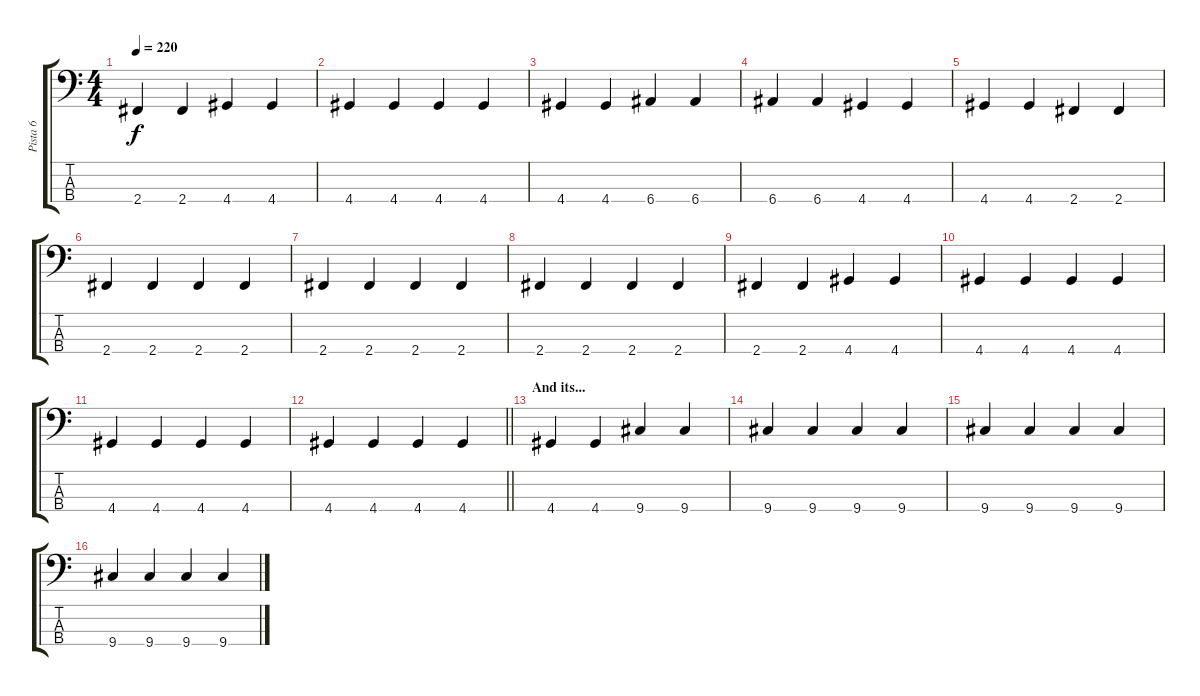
\track ("Pista 6" "Pista 6") {instrument electricbassfinger}
\staff {score tabs}
\tuning (G2 D2 A1 E1) {hide}
\ts (4 4)
\tempo 220
\clef f4
\ks c
2.4.4{dy f} 2.4.4 4.4.4 4.4.4 |
4.4.4 4.4.4 4.4.4 4.4.4 |
4.4.4 4.4.4 6.4.4 6.4.4 |
6.4.4 6.4.4 4.4.4 4.4.4 |
4.4.4 4.4.4 2.4.4 2.4.4 |
2.4.4 2.4.4 2.4.4 2.4.4 |
2.4.4 2.4.4 2.4.4 2.4.4 |
2.4.4 2.4.4 2.4.4 2.4.4 |
2.4.4 2.4.4 4.4.4 4.4.4 |
4.4.4 4.4.4 4.4.4 4.4.4 |
4.4.4 4.4.4 4.4.4 4.4.4 |
\barLineRight lightlight
4.4.4 4.4.4 4.4.4 4.4.4 |
\section ("" "And its...")
4.4.4 4.4.4 9.4.4 9.4.4 |
9.4.4 9.4.4 9.4.4 9.4.4 |
9.4.4 9.4.4 9.4.4 9.4.4 |
9.4.4 9.4.4 9.4.4 9.4.4
